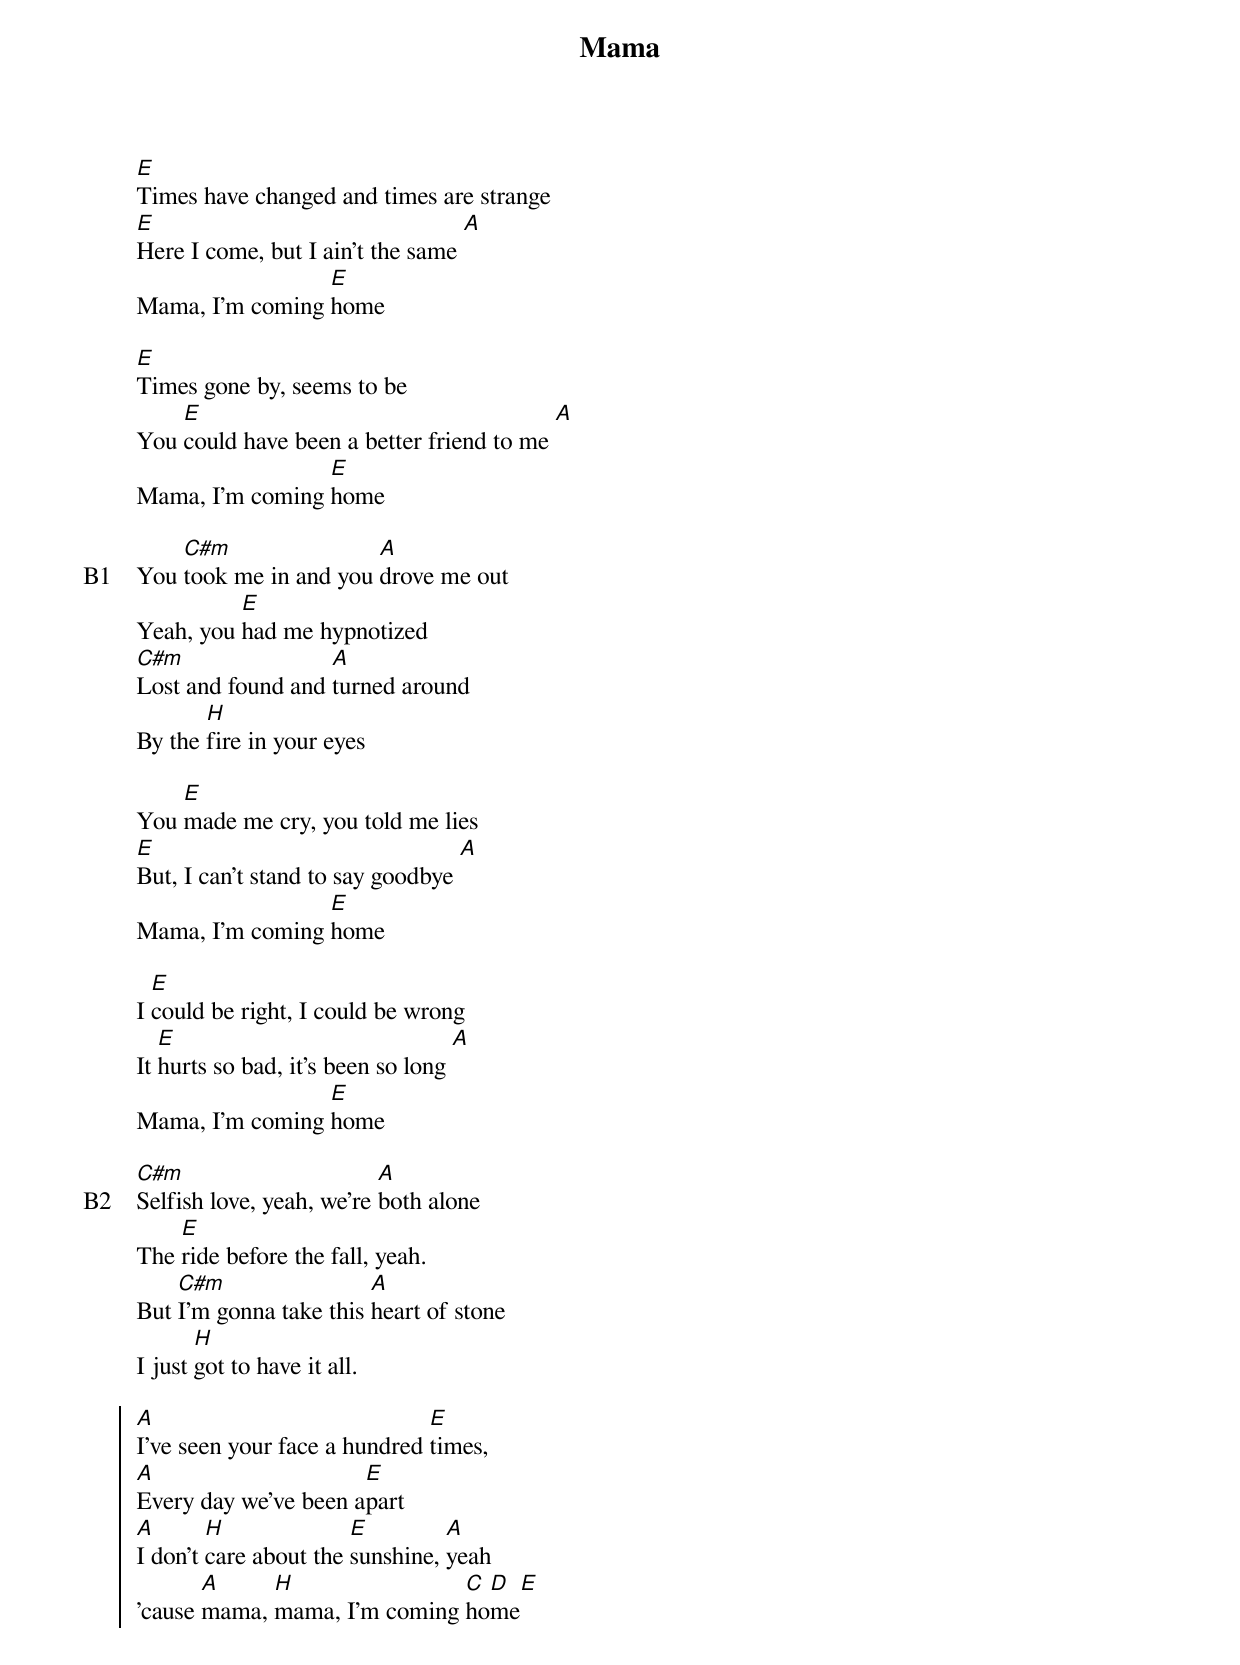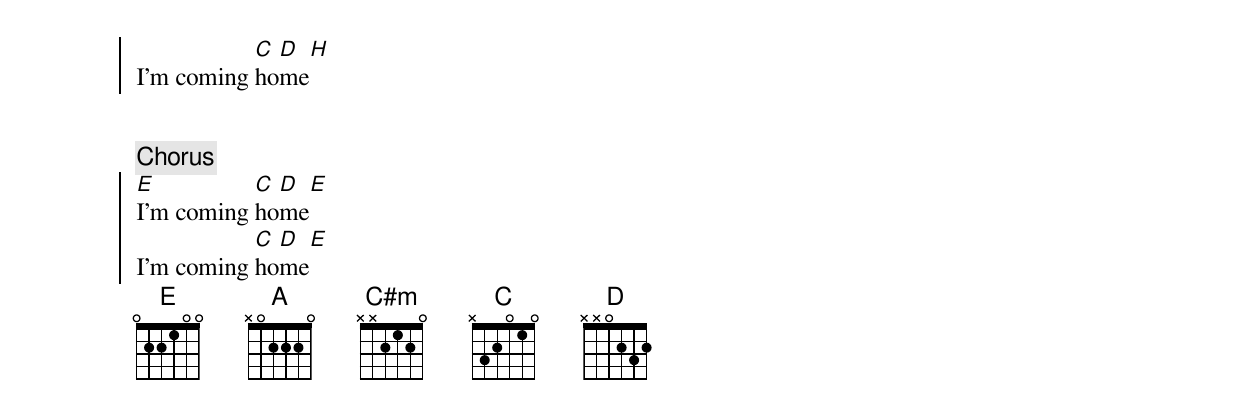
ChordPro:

{title: Mama}
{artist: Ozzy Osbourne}
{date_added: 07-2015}
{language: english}
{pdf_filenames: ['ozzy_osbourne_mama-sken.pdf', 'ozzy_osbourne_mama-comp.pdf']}
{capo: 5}
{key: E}
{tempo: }
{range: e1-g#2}
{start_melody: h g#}

{start_of_verse}
[E]Times have changed and times are strange
[E]Here I come, but I ain't the same [A]
Mama, I'm coming [E]home
{end_of_verse}

{start_of_verse}
[E]Times gone by, seems to be
You [E]could have been a better friend to me [A]
Mama, I'm coming [E]home
{end_of_verse}

{start_of_bridge: B1}
You [C#m]took me in and you [A]drove me out
Yeah, you [E]had me hypnotized
[C#m]Lost and found and [A]turned around
By the [H]fire in your eyes
{end_of_bridge}

{start_of_verse}
You [E]made me cry, you told me lies
[E]But, I can't stand to say goodbye [A]
Mama, I'm coming [E]home
{end_of_verse}

{start_of_verse}
I [E]could be right, I could be wrong
It [E]hurts so bad, it's been so long [A]
Mama, I'm coming [E]home
{end_of_verse}

{start_of_bridge: B2}
[C#m]Selfish love, yeah, we're [A]both alone
The [E]ride before the fall, yeah.
But [C#m]I'm gonna take this [A]heart of stone
I just [H]got to have it all.
{end_of_bridge}

{start_of_chorus}
[A]I've seen your face a hundred [E]times,
[A]Every day we've been a[E]part
[A]I don't [H]care about the [E]sunshine, [A]yeah
'cause [A]mama, [H]mama, I'm coming [C]ho[D]me[E]
I'm coming [C]ho[D]me[H]
{end_of_chorus}

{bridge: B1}

{chorus}
{start_of_chorus}
[E]I'm coming [C]ho[D]me[E]
I'm coming [C]ho[D]me[E]
{end_of_chorus}
